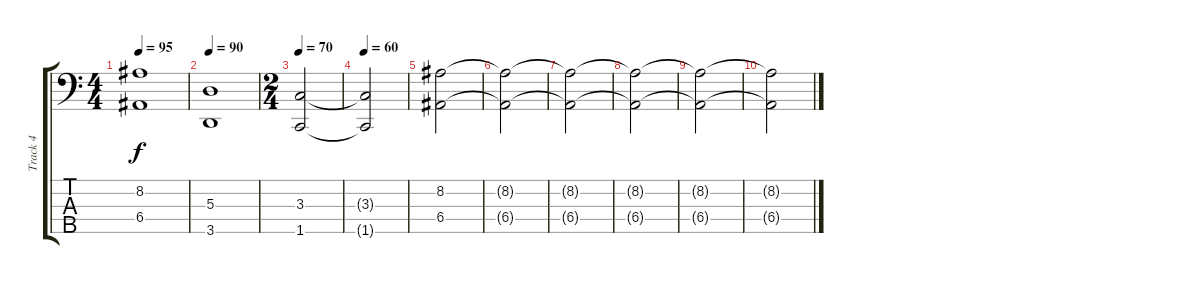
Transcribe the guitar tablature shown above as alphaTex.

\track ("Track 4" "Track 4") {instrument electricbassfinger}
\staff {score tabs}
\tuning (G2 D2 A1 E1 B0) {hide}
\ts (4 4)
\tempo 95
\clef f4
\ks c
(8.2{t} 6.4{t}).1{dy f} |
\tempo 90
(5.3 3.5).1 |
\ts (2 4)
\tempo 70
(3.3 1.5).2 |
\tempo 60
(3.3{t} 1.5{t}).2 |
(8.2 6.4).2 |
(8.2{t} 6.4{t}).2 |
(8.2{t} 6.4{t}).2 |
(8.2{t} 6.4{t}).2 |
(8.2{t} 6.4{t}).2 |
(8.2{t} 6.4{t}).2
